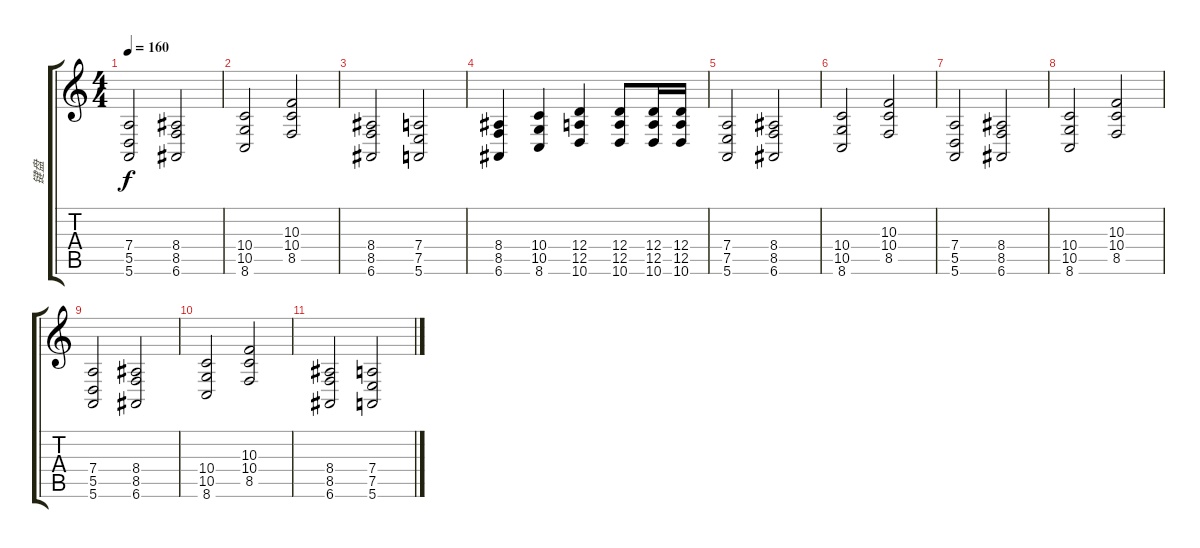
\track ("键盘" "键盘") {instrument stringensemble1}
\staff {score tabs}
\tuning (E4 B3 G3 D3 A2 E2) {hide}
\ts (4 4)
\tempo 160
\clef g2
\ks c
(7.4 5.5 5.6).2{dy f} (8.4 8.5 6.6).2 |
(10.4 10.5 8.6).2 (10.3 10.4 8.5).2 |
(8.4 8.5 6.6).2 (7.4 7.5 5.6).2 |
(8.4 8.5 6.6).4 (10.4 10.5 8.6).4 (12.4 12.5 10.6).4 (12.4 12.5 10.6).8 (12.4 12.5 10.6).16 (12.4 12.5 10.6).16 |
(7.4 7.5 5.6).2 (8.4 8.5 6.6).2 |
(10.4 10.5 8.6).2 (10.3 10.4 8.5).2 |
(7.4 5.5 5.6).2 (8.4 8.5 6.6).2 |
(10.4 10.5 8.6).2 (10.3 10.4 8.5).2 |
(7.4 5.5 5.6).2 (8.4 8.5 6.6).2 |
(10.4 10.5 8.6).2 (10.3 10.4 8.5).2 |
(8.4 8.5 6.6).2 (7.4 7.5 5.6).2
